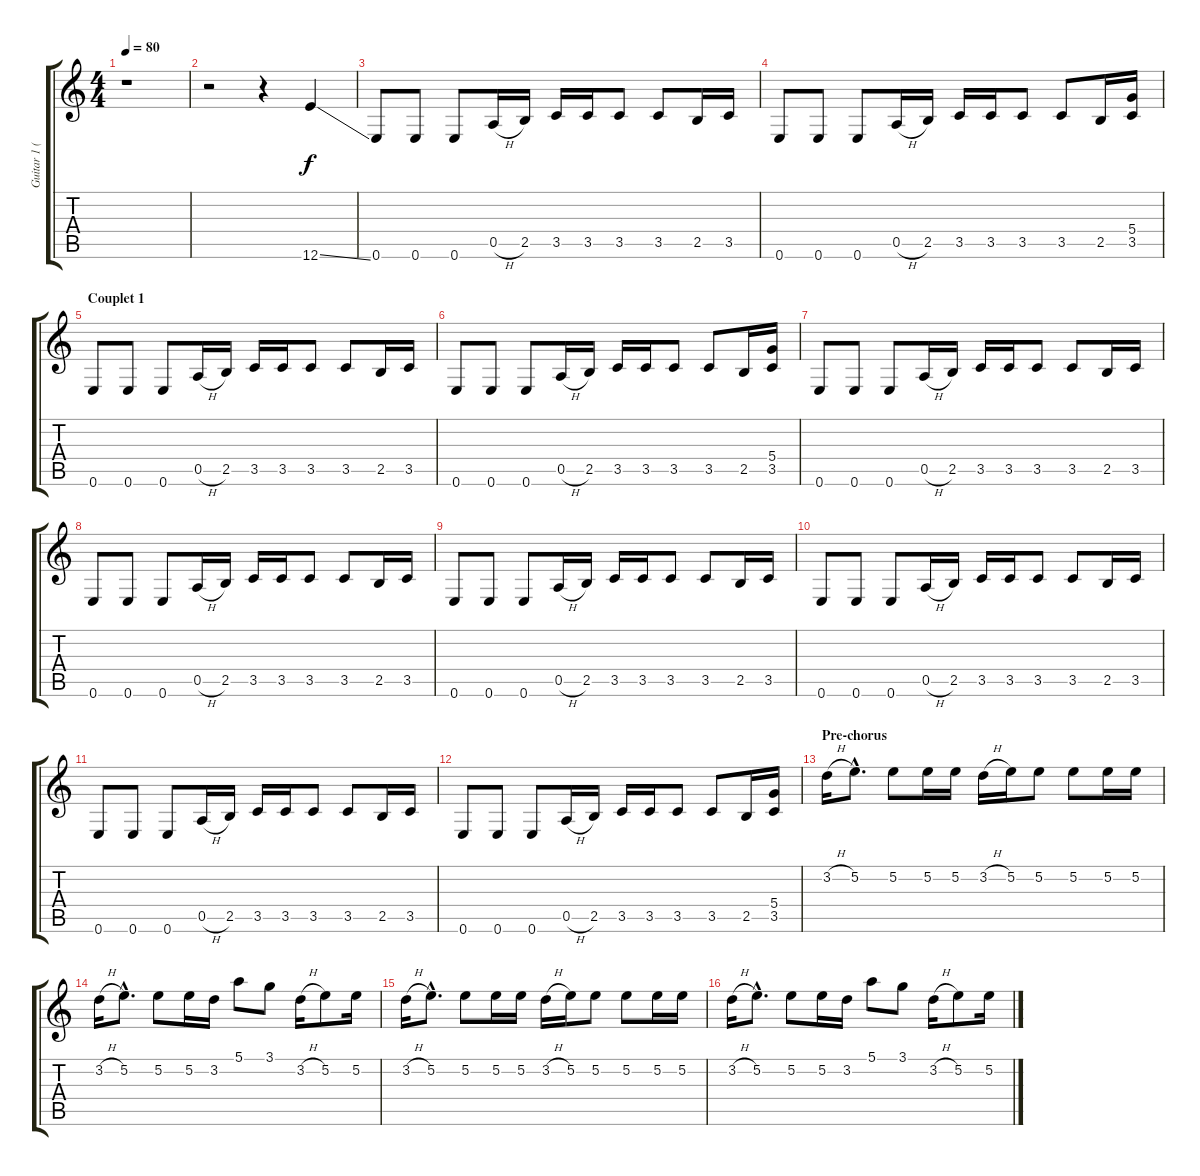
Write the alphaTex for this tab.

\track ("Guitar 1 (Florent)" "Guitar 1 (") {instrument electricguitarmuted}
\staff {score tabs}
\tuning (E4 B3 G3 D3 A2 E2) {hide}
\ts (4 4)
\tempo 80
\clef g2
\ks c
r.1{dy f instrument electricguitarmuted} |
r.2 r.4 12.6{ss}.4{instrument acousticguitarsteel} |
0.6.8{instrument electricguitarmuted} 0.6.8 0.6.8 0.5{h}.16 2.5.16 3.5.16 3.5.16 3.5.8 3.5.8 2.5.16 3.5.16 |
0.6.8 0.6.8 0.6.8 0.5{h}.16 2.5.16 3.5.16 3.5.16 3.5.8 3.5.8 2.5.16 (5.4 3.5).16{instrument distortionguitar} |
\section ("" "Couplet 1")
0.6.8{instrument electricguitarmuted} 0.6.8 0.6.8 0.5{h}.16 2.5.16 3.5.16 3.5.16 3.5.8 3.5.8 2.5.16 3.5.16 |
0.6.8 0.6.8 0.6.8 0.5{h}.16 2.5.16 3.5.16 3.5.16 3.5.8 3.5.8 2.5.16 (5.4 3.5).16{instrument distortionguitar} |
0.6.8{instrument electricguitarmuted} 0.6.8 0.6.8 0.5{h}.16 2.5.16 3.5.16 3.5.16 3.5.8 3.5.8 2.5.16 3.5.16 |
0.6.8 0.6.8 0.6.8 0.5{h}.16 2.5.16 3.5.16 3.5.16 3.5.8 3.5.8 2.5.16 3.5.16 |
0.6.8 0.6.8 0.6.8 0.5{h}.16 2.5.16 3.5.16 3.5.16 3.5.8 3.5.8 2.5.16 3.5.16 |
0.6.8 0.6.8 0.6.8 0.5{h}.16 2.5.16 3.5.16 3.5.16 3.5.8 3.5.8 2.5.16 3.5.16 |
0.6.8 0.6.8 0.6.8 0.5{h}.16 2.5.16 3.5.16 3.5.16 3.5.8 3.5.8 2.5.16 3.5.16 |
0.6.8 0.6.8 0.6.8 0.5{h}.16 2.5.16 3.5.16 3.5.16 3.5.8 3.5.8 2.5.16 (5.4 3.5).16{instrument distortionguitar} |
\section ("" "Pre-chorus")
3.2{h}.16{volume 9} 5.2{hac}.8{d} 5.2.8 5.2.16 5.2.16 3.2{h}.16 5.2.16 5.2.8 5.2.8 5.2.16 5.2.16 |
3.2{h}.16 5.2{hac}.8{d} 5.2.8 5.2.16 3.2.16 5.1.8 3.1.8 3.2{h}.16 5.2.8 5.2.16 |
3.2{h}.16 5.2{hac}.8{d} 5.2.8 5.2.16 5.2.16 3.2{h}.16 5.2.16 5.2.8 5.2.8 5.2.16 5.2.16 |
3.2{h}.16 5.2{hac}.8{d} 5.2.8 5.2.16 3.2.16 5.1.8 3.1.8 3.2{h}.16 5.2.8 5.2.16
